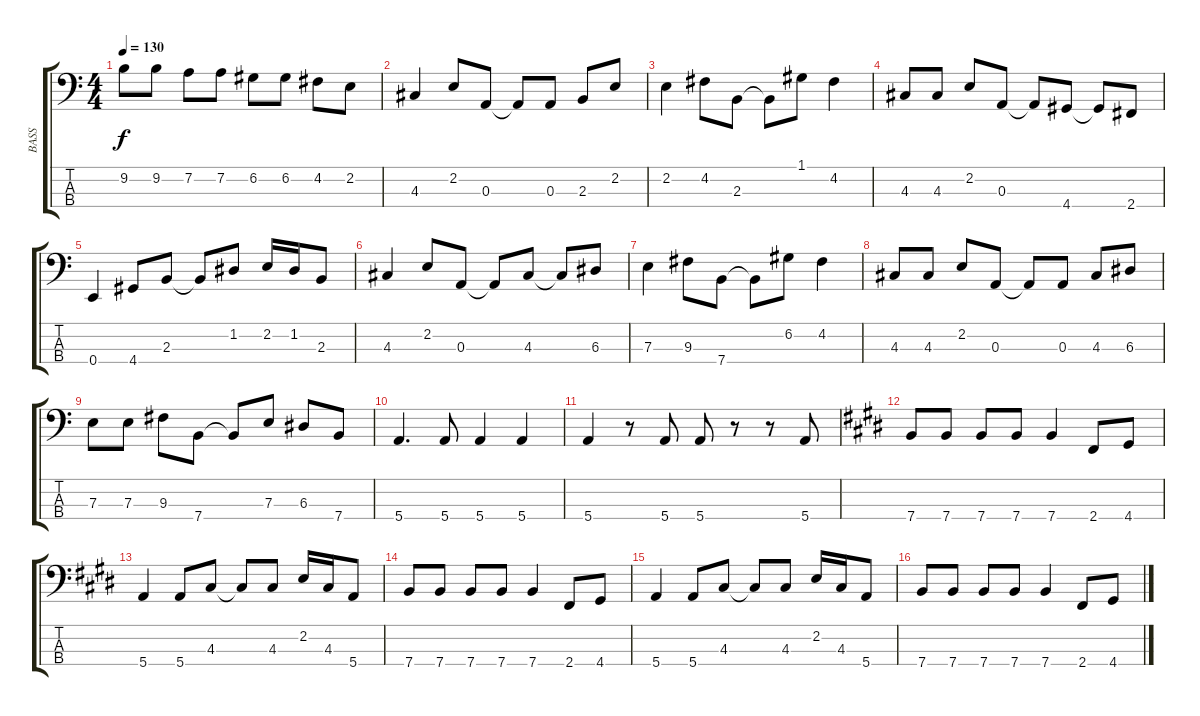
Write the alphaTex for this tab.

\track ("BASS" "BASS") {instrument electricbassfinger}
\staff {score tabs}
\tuning (G2 D2 A1 E1) {hide}
\ts (4 4)
\tempo 130
\clef f4
\ks c
9.2.8{dy f} 9.2.8 7.2.8 7.2.8 6.2.8 6.2.8 4.2.8 2.2.8 |
4.3.4 2.2.8 0.3.8 0.3{t}.8 0.3.8 2.3.8 2.2.8 |
2.2.4 4.2.8 2.3.8 2.3{t}.8 1.1.8 4.2.4 |
4.3.8 4.3.8 2.2.8 0.3.8 0.3{t}.8 4.4.8 4.4{t}.8 2.4.8 |
0.4.4 4.4.8 2.3.8 2.3{t}.8 1.2.8 2.2.16 1.2.16 2.3.8 |
4.3.4 2.2.8 0.3.8 0.3{t}.8 4.3.8 4.3{t}.8 6.3.8 |
7.3.4 9.3.8 7.4.8 7.4{t}.8 6.2.8 4.2.4 |
4.3.8 4.3.8 2.2.8 0.3.8 0.3{t}.8 0.3.8 4.3.8 6.3.8 |
7.3.8 7.3.8 9.3.8 7.4.8 7.4{t}.8 7.3.8 6.3.8 7.4.8 |
5.4.4{d} 5.4.8 5.4.4 5.4.4 |
5.4.4 r.8 5.4.8 5.4.8 r.8 r.8 5.4.8 |
\ks c#minor
7.4.8 7.4.8 7.4.8 7.4.8 7.4.4 2.4.8 4.4.8 |
\ks e
5.4.4 5.4.8 4.3.8 4.3{t}.8 4.3.8 2.2.16 4.3.16 5.4.8 |
\ks c#minor
7.4.8 7.4.8 7.4.8 7.4.8 7.4.4 2.4.8 4.4.8 |
\ks e
5.4.4 5.4.8 4.3.8 4.3{t}.8 4.3.8 2.2.16 4.3.16 5.4.8 |
\ks c#minor
7.4.8 7.4.8 7.4.8 7.4.8 7.4.4 2.4.8 4.4.8
